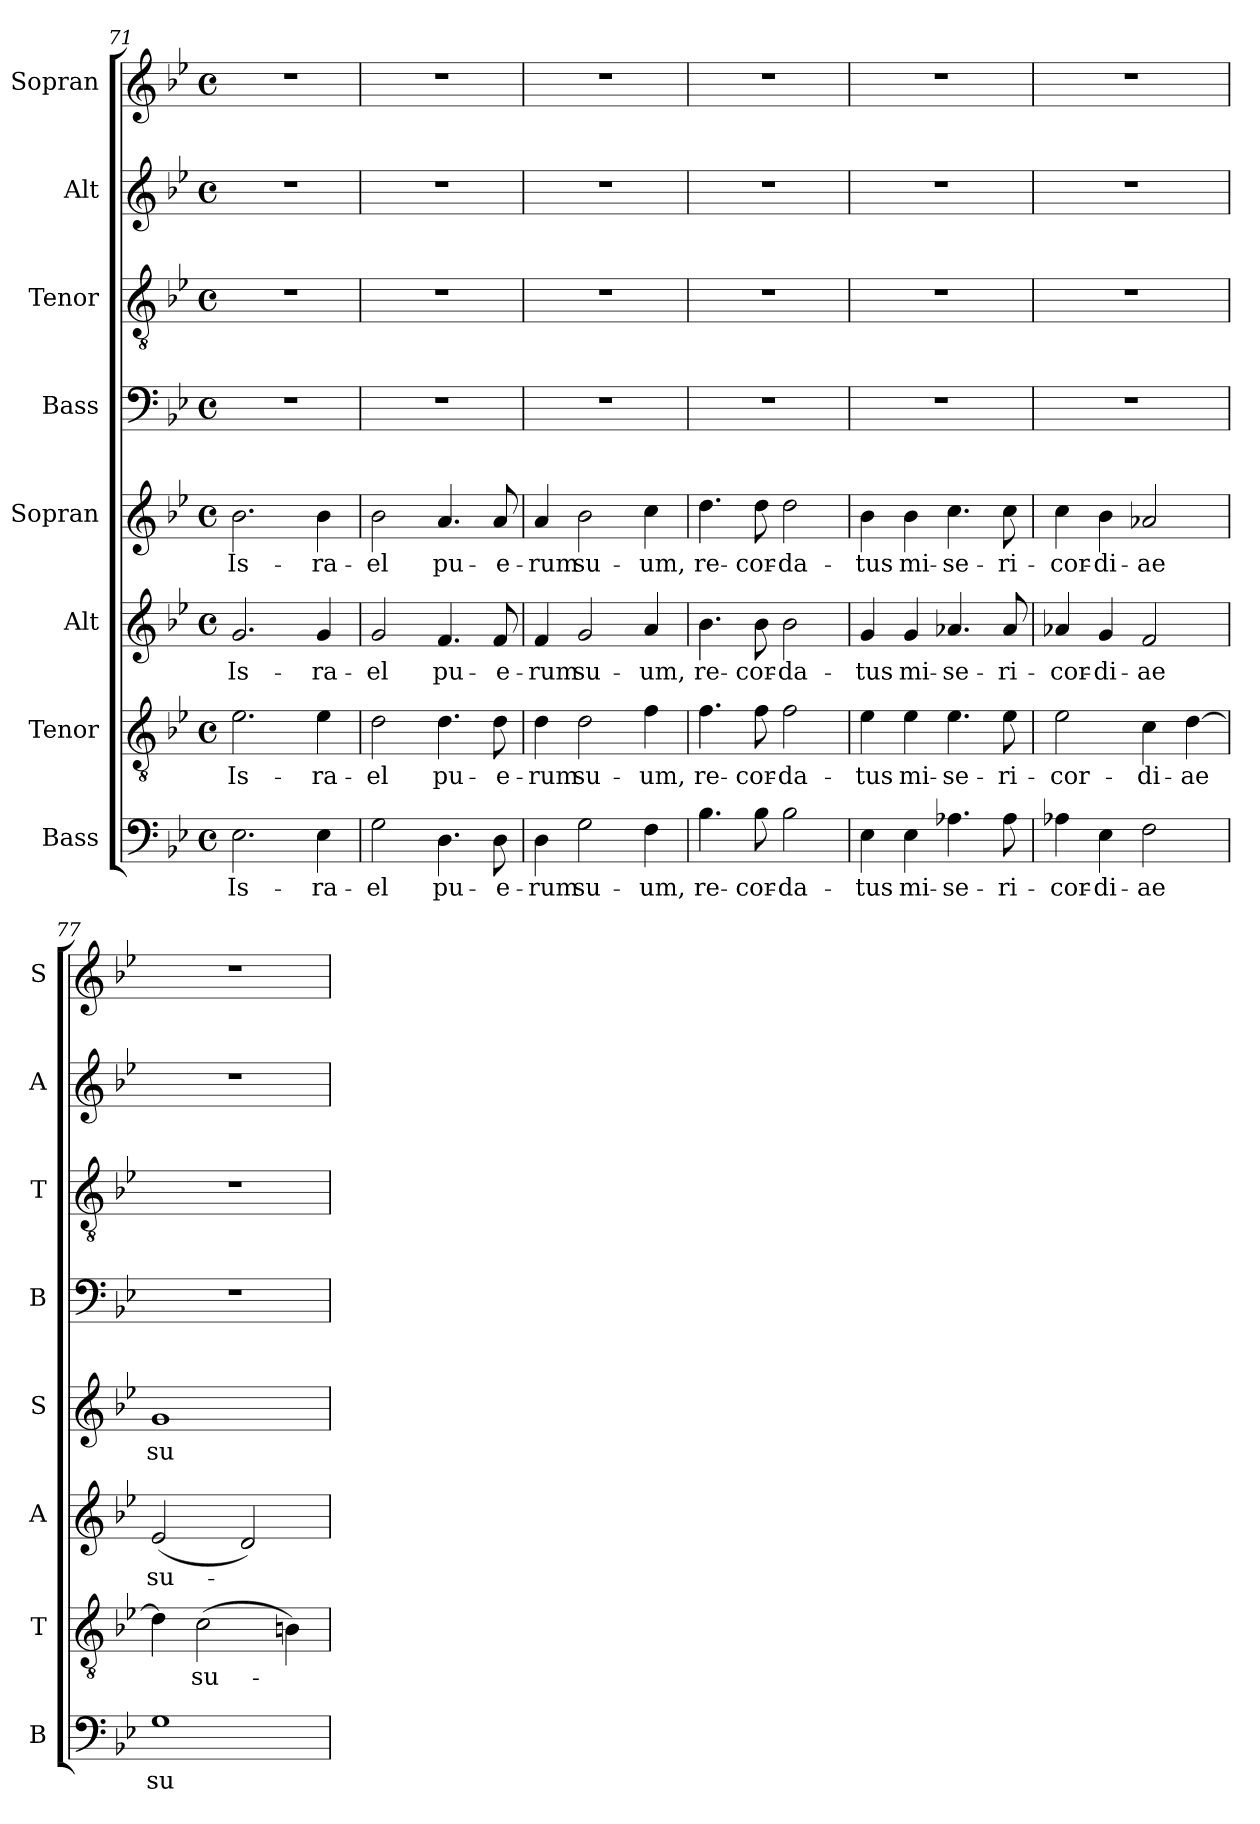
**kern	**text	**kern	**text	**kern	**text	**kern	**text	**kern	**kern	**kern	**kern
*part8	*part8	*part7	*part7	*part6	*part6	*part5	*part5	*part4	*part3	*part2	*part1
*staff8	*staff8	*staff7	*staff7	*staff6	*staff6	*staff5	*staff5	*staff4	*staff3	*staff2	*staff1
*I"Bass	*	*I"Tenor	*	*I"Alt	*	*I"Sopran	*	*I"Bass	*I"Tenor	*I"Alt	*I"Sopran
*I'B	*	*I'T	*	*I'A	*	*I'S	*	*I'B	*I'T	*I'A	*I'S
*clefF4	*	*clefGv2	*	*clefG2	*	*clefG2	*	*clefF4	*clefGv2	*clefG2	*clefG2
*k[b-e-]	*	*k[b-e-]	*	*k[b-e-]	*	*k[b-e-]	*	*k[b-e-]	*k[b-e-]	*k[b-e-]	*k[b-e-]
*B-:	*	*B-:	*	*B-:	*	*B-:	*	*B-:	*B-:	*B-:	*B-:
*M4/4	*	*M4/4	*	*M4/4	*	*M4/4	*	*M4/4	*M4/4	*M4/4	*M4/4
*met(c)	*	*met(c)	*	*met(c)	*	*met(c)	*	*met(c)	*met(c)	*met(c)	*met(c)
=71	=71	=71	=71	=71	=71	=71	=71	=71	=71	=71	=71
2.E-\	Is-	2.e-\	Is-	2.g/	Is-	2.b-\	Is-	1r	1r	1r	1r
4E-\	-ra-	4e-\	-ra-	4g/	-ra-	4b-\	-ra-	.	.	.	.
=72	=72	=72	=72	=72	=72	=72	=72	=72	=72	=72	=72
2G\	-el	2d\	-el	2g/	-el	2b-\	-el	1r	1r	1r	1r
4.D\	pu-	4.d\	pu-	4.f/	pu-	4.a/	pu-	.	.	.	.
8D\	-e-	8d\	-e-	8f/	-e-	8a/	-e-	.	.	.	.
=73	=73	=73	=73	=73	=73	=73	=73	=73	=73	=73	=73
4D\	-rum	4d\	-rum	4f/	-rum	4a/	-rum	1r	1r	1r	1r
2G\	su-	2d\	su-	2g/	su-	2b-\	su-	.	.	.	.
4F\	-um,	4f\	-um,	4a/	-um,	4cc\	-um,	.	.	.	.
=74	=74	=74	=74	=74	=74	=74	=74	=74	=74	=74	=74
4.B-\	re-	4.f\	re-	4.b-\	re-	4.dd\	re-	1r	1r	1r	1r
8B-\	-cor-	8f\	-cor-	8b-\	-cor-	8dd\	-cor-	.	.	.	.
2B-\	-da-	2f\	-da-	2b-\	-da-	2dd\	-da-	.	.	.	.
!!LO:LB:g=z
=75	=75	=75	=75	=75	=75	=75	=75	=75	=75	=75	=75
4E-\	-tus	4e-\	-tus	4g/	-tus	4b-\	-tus	1r	1r	1r	1r
4E-\	mi-	4e-\	mi-	4g/	mi-	4b-\	mi-	.	.	.	.
4.A-X\	-se-	4.e-\	-se-	4.a-X/	-se-	4.cc\	-se-	.	.	.	.
8A-\	-ri-	8e-\	-ri-	8a-/	-ri-	8cc\	-ri-	.	.	.	.
=76	=76	=76	=76	=76	=76	=76	=76	=76	=76	=76	=76
4A-X\	-cor-	2e-\	-cor-	4a-X/	-cor-	4cc\	-cor-	1r	1r	1r	1r
4E-\	-di-	.	.	4g/	-di-	4b-\	-di-	.	.	.	.
2F\	-ae	4c\	-di-	2f/	-ae	2a-X/	-ae	.	.	.	.
.	.	[4d\	-ae	.	.	.	.	.	.	.	.
=77	=77	=77	=77	=77	=77	=77	=77	=77	=77	=77	=77
1G	su-	4d\]	.	(2e-/	su-	1g	su-	1r	1r	1r	1r
.	.	(2c\	su-	.	.	.	.	.	.	.	.
.	.	.	.	2d/)	.	.	.	.	.	.	.
.	.	4Bn\)	.	.	.	.	.	.	.	.	.
=	=	=	=	=	=	=	=	=	=	=	=
*-	*-	*-	*-	*-	*-	*-	*-	*-	*-	*-	*-
